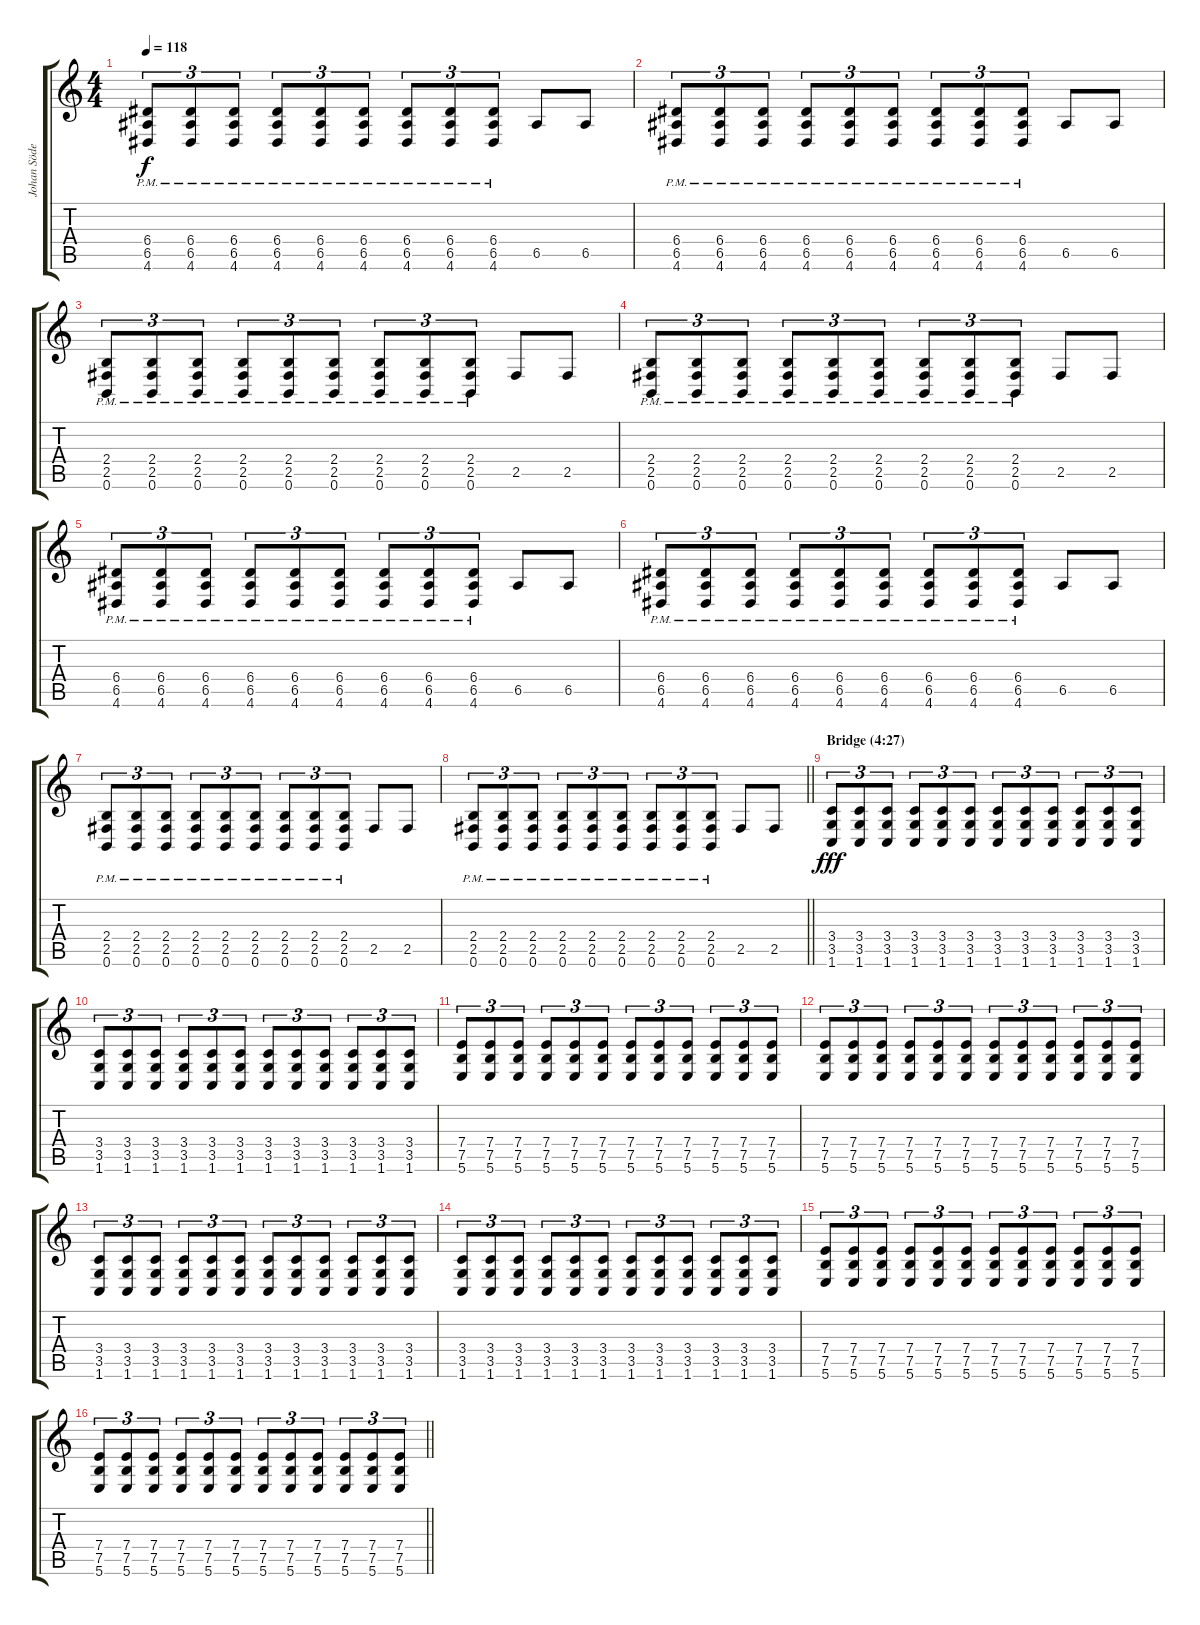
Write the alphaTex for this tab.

\track ("Johan Söderberg" "Johan Söde") {instrument distortionguitar}
\staff {score tabs}
\tuning (B3 Gb3 D3 A2 E2 B1) {hide}
\ts (4 4)
\tempo 118
\clef g2
\ks c
(6.4{pm} 6.5{pm} 4.6{pm}).8{tu (3 2) dy f} (6.4{pm} 6.5{pm} 4.6{pm}).8{tu (3 2)} (6.4{pm} 6.5{pm} 4.6{pm}).8{tu (3 2)} (6.4{pm} 6.5{pm} 4.6{pm}).8{tu (3 2)} (6.4{pm} 6.5{pm} 4.6{pm}).8{tu (3 2)} (6.4{pm} 6.5{pm} 4.6{pm}).8{tu (3 2)} (6.4{pm} 6.5{pm} 4.6{pm}).8{tu (3 2)} (6.4{pm} 6.5{pm} 4.6{pm}).8{tu (3 2)} (6.4{pm} 6.5{pm} 4.6{pm}).8{tu (3 2)} 6.5.8 6.5.8 |
(6.4{pm} 6.5{pm} 4.6{pm}).8{tu (3 2)} (6.4{pm} 6.5{pm} 4.6{pm}).8{tu (3 2)} (6.4{pm} 6.5{pm} 4.6{pm}).8{tu (3 2)} (6.4{pm} 6.5{pm} 4.6{pm}).8{tu (3 2)} (6.4{pm} 6.5{pm} 4.6{pm}).8{tu (3 2)} (6.4{pm} 6.5{pm} 4.6{pm}).8{tu (3 2)} (6.4{pm} 6.5{pm} 4.6{pm}).8{tu (3 2)} (6.4{pm} 6.5{pm} 4.6{pm}).8{tu (3 2)} (6.4{pm} 6.5{pm} 4.6{pm}).8{tu (3 2)} 6.5.8 6.5.8 |
(2.4{pm} 2.5{pm} 0.6{pm}).8{tu (3 2)} (2.4{pm} 2.5{pm} 0.6{pm}).8{tu (3 2)} (2.4{pm} 2.5{pm} 0.6{pm}).8{tu (3 2)} (2.4{pm} 2.5{pm} 0.6{pm}).8{tu (3 2)} (2.4{pm} 2.5{pm} 0.6{pm}).8{tu (3 2)} (2.4{pm} 2.5{pm} 0.6{pm}).8{tu (3 2)} (2.4{pm} 2.5{pm} 0.6{pm}).8{tu (3 2)} (2.4{pm} 2.5{pm} 0.6{pm}).8{tu (3 2)} (2.4{pm} 2.5{pm} 0.6{pm}).8{tu (3 2)} 2.5.8 2.5.8 |
(2.4{pm} 2.5{pm} 0.6{pm}).8{tu (3 2)} (2.4{pm} 2.5{pm} 0.6{pm}).8{tu (3 2)} (2.4{pm} 2.5{pm} 0.6{pm}).8{tu (3 2)} (2.4{pm} 2.5{pm} 0.6{pm}).8{tu (3 2)} (2.4{pm} 2.5{pm} 0.6{pm}).8{tu (3 2)} (2.4{pm} 2.5{pm} 0.6{pm}).8{tu (3 2)} (2.4{pm} 2.5{pm} 0.6{pm}).8{tu (3 2)} (2.4{pm} 2.5{pm} 0.6{pm}).8{tu (3 2)} (2.4{pm} 2.5{pm} 0.6{pm}).8{tu (3 2)} 2.5.8 2.5.8 |
(6.4{pm} 6.5{pm} 4.6{pm}).8{tu (3 2)} (6.4{pm} 6.5{pm} 4.6{pm}).8{tu (3 2)} (6.4{pm} 6.5{pm} 4.6{pm}).8{tu (3 2)} (6.4{pm} 6.5{pm} 4.6{pm}).8{tu (3 2)} (6.4{pm} 6.5{pm} 4.6{pm}).8{tu (3 2)} (6.4{pm} 6.5{pm} 4.6{pm}).8{tu (3 2)} (6.4{pm} 6.5{pm} 4.6{pm}).8{tu (3 2)} (6.4{pm} 6.5{pm} 4.6{pm}).8{tu (3 2)} (6.4{pm} 6.5{pm} 4.6{pm}).8{tu (3 2)} 6.5.8 6.5.8 |
(6.4{pm} 6.5{pm} 4.6{pm}).8{tu (3 2)} (6.4{pm} 6.5{pm} 4.6{pm}).8{tu (3 2)} (6.4{pm} 6.5{pm} 4.6{pm}).8{tu (3 2)} (6.4{pm} 6.5{pm} 4.6{pm}).8{tu (3 2)} (6.4{pm} 6.5{pm} 4.6{pm}).8{tu (3 2)} (6.4{pm} 6.5{pm} 4.6{pm}).8{tu (3 2)} (6.4{pm} 6.5{pm} 4.6{pm}).8{tu (3 2)} (6.4{pm} 6.5{pm} 4.6{pm}).8{tu (3 2)} (6.4{pm} 6.5{pm} 4.6{pm}).8{tu (3 2)} 6.5.8 6.5.8 |
(2.4{pm} 2.5{pm} 0.6{pm}).8{tu (3 2)} (2.4{pm} 2.5{pm} 0.6{pm}).8{tu (3 2)} (2.4{pm} 2.5{pm} 0.6{pm}).8{tu (3 2)} (2.4{pm} 2.5{pm} 0.6{pm}).8{tu (3 2)} (2.4{pm} 2.5{pm} 0.6{pm}).8{tu (3 2)} (2.4{pm} 2.5{pm} 0.6{pm}).8{tu (3 2)} (2.4{pm} 2.5{pm} 0.6{pm}).8{tu (3 2)} (2.4{pm} 2.5{pm} 0.6{pm}).8{tu (3 2)} (2.4{pm} 2.5{pm} 0.6{pm}).8{tu (3 2)} 2.5.8 2.5.8 |
\barLineRight lightlight
(2.4{pm} 2.5{pm} 0.6{pm}).8{tu (3 2)} (2.4{pm} 2.5{pm} 0.6{pm}).8{tu (3 2)} (2.4{pm} 2.5{pm} 0.6{pm}).8{tu (3 2)} (2.4{pm} 2.5{pm} 0.6{pm}).8{tu (3 2)} (2.4{pm} 2.5{pm} 0.6{pm}).8{tu (3 2)} (2.4{pm} 2.5{pm} 0.6{pm}).8{tu (3 2)} (2.4{pm} 2.5{pm} 0.6{pm}).8{tu (3 2)} (2.4{pm} 2.5{pm} 0.6{pm}).8{tu (3 2)} (2.4{pm} 2.5{pm} 0.6{pm}).8{tu (3 2)} 2.5.8 2.5.8 |
\section ("" "Bridge (4:27)")
(3.4 3.5 1.6).8{tu (3 2) dy fff} (3.4 3.5 1.6).8{tu (3 2)} (3.4 3.5 1.6).8{tu (3 2)} (3.4 3.5 1.6).8{tu (3 2)} (3.4 3.5 1.6).8{tu (3 2)} (3.4 3.5 1.6).8{tu (3 2)} (3.4 3.5 1.6).8{tu (3 2)} (3.4 3.5 1.6).8{tu (3 2)} (3.4 3.5 1.6).8{tu (3 2)} (3.4 3.5 1.6).8{tu (3 2)} (3.4 3.5 1.6).8{tu (3 2)} (3.4 3.5 1.6).8{tu (3 2)} |
(3.4 3.5 1.6).8{tu (3 2)} (3.4 3.5 1.6).8{tu (3 2)} (3.4 3.5 1.6).8{tu (3 2)} (3.4 3.5 1.6).8{tu (3 2)} (3.4 3.5 1.6).8{tu (3 2)} (3.4 3.5 1.6).8{tu (3 2)} (3.4 3.5 1.6).8{tu (3 2)} (3.4 3.5 1.6).8{tu (3 2)} (3.4 3.5 1.6).8{tu (3 2)} (3.4 3.5 1.6).8{tu (3 2)} (3.4 3.5 1.6).8{tu (3 2)} (3.4 3.5 1.6).8{tu (3 2)} |
(7.4 7.5 5.6).8{tu (3 2)} (7.4 7.5 5.6).8{tu (3 2)} (7.4 7.5 5.6).8{tu (3 2)} (7.4 7.5 5.6).8{tu (3 2)} (7.4 7.5 5.6).8{tu (3 2)} (7.4 7.5 5.6).8{tu (3 2)} (7.4 7.5 5.6).8{tu (3 2)} (7.4 7.5 5.6).8{tu (3 2)} (7.4 7.5 5.6).8{tu (3 2)} (7.4 7.5 5.6).8{tu (3 2)} (7.4 7.5 5.6).8{tu (3 2)} (7.4 7.5 5.6).8{tu (3 2)} |
(7.4 7.5 5.6).8{tu (3 2)} (7.4 7.5 5.6).8{tu (3 2)} (7.4 7.5 5.6).8{tu (3 2)} (7.4 7.5 5.6).8{tu (3 2)} (7.4 7.5 5.6).8{tu (3 2)} (7.4 7.5 5.6).8{tu (3 2)} (7.4 7.5 5.6).8{tu (3 2)} (7.4 7.5 5.6).8{tu (3 2)} (7.4 7.5 5.6).8{tu (3 2)} (7.4 7.5 5.6).8{tu (3 2)} (7.4 7.5 5.6).8{tu (3 2)} (7.4 7.5 5.6).8{tu (3 2)} |
(3.4 3.5 1.6).8{tu (3 2)} (3.4 3.5 1.6).8{tu (3 2)} (3.4 3.5 1.6).8{tu (3 2)} (3.4 3.5 1.6).8{tu (3 2)} (3.4 3.5 1.6).8{tu (3 2)} (3.4 3.5 1.6).8{tu (3 2)} (3.4 3.5 1.6).8{tu (3 2)} (3.4 3.5 1.6).8{tu (3 2)} (3.4 3.5 1.6).8{tu (3 2)} (3.4 3.5 1.6).8{tu (3 2)} (3.4 3.5 1.6).8{tu (3 2)} (3.4 3.5 1.6).8{tu (3 2)} |
(3.4 3.5 1.6).8{tu (3 2)} (3.4 3.5 1.6).8{tu (3 2)} (3.4 3.5 1.6).8{tu (3 2)} (3.4 3.5 1.6).8{tu (3 2)} (3.4 3.5 1.6).8{tu (3 2)} (3.4 3.5 1.6).8{tu (3 2)} (3.4 3.5 1.6).8{tu (3 2)} (3.4 3.5 1.6).8{tu (3 2)} (3.4 3.5 1.6).8{tu (3 2)} (3.4 3.5 1.6).8{tu (3 2)} (3.4 3.5 1.6).8{tu (3 2)} (3.4 3.5 1.6).8{tu (3 2)} |
(7.4 7.5 5.6).8{tu (3 2)} (7.4 7.5 5.6).8{tu (3 2)} (7.4 7.5 5.6).8{tu (3 2)} (7.4 7.5 5.6).8{tu (3 2)} (7.4 7.5 5.6).8{tu (3 2)} (7.4 7.5 5.6).8{tu (3 2)} (7.4 7.5 5.6).8{tu (3 2)} (7.4 7.5 5.6).8{tu (3 2)} (7.4 7.5 5.6).8{tu (3 2)} (7.4 7.5 5.6).8{tu (3 2)} (7.4 7.5 5.6).8{tu (3 2)} (7.4 7.5 5.6).8{tu (3 2)} |
\barLineRight lightlight
(7.4 7.5 5.6).8{tu (3 2)} (7.4 7.5 5.6).8{tu (3 2)} (7.4 7.5 5.6).8{tu (3 2)} (7.4 7.5 5.6).8{tu (3 2)} (7.4 7.5 5.6).8{tu (3 2)} (7.4 7.5 5.6).8{tu (3 2)} (7.4 7.5 5.6).8{tu (3 2)} (7.4 7.5 5.6).8{tu (3 2)} (7.4 7.5 5.6).8{tu (3 2)} (7.4 7.5 5.6).8{tu (3 2)} (7.4 7.5 5.6).8{tu (3 2)} (7.4 7.5 5.6).8{tu (3 2)}
